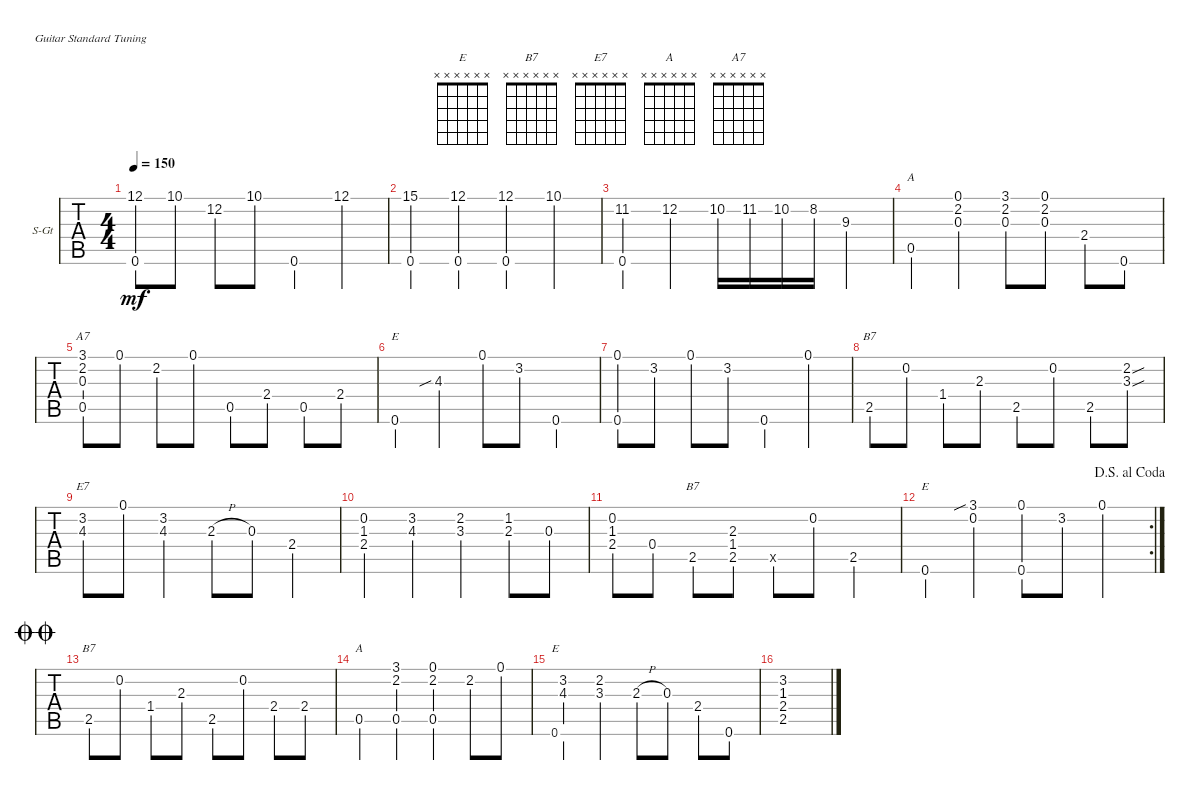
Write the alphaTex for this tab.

\defaultSystemsLayout 4
\bracketExtendMode groupsimilarinstruments
\firstSystemTrackNameOrientation horizontal
\otherSystemsTrackNameOrientation horizontal
\track ("Steel Guitar" "S-Gt") {instrument acousticguitarsteel}
\staff {tabs}
\tuning (E4 B3 G3 D3 A2 E2)
\chord ("E" x x x x x x)
\chord ("B7" x x x x x x)
\chord ("E7" x x x x x x)
\chord ("A" x x x x x x)
\chord ("A7" x x x x x x)
\ts (4 4)
\tempo 150
\clef g2
\ks e
(12.1 0.6).8{dy mf} 10.1.8 12.2.8 10.1.8 0.6.4 12.1.4 |
(15.1 0.6).4 (0.6 12.1).4 (12.1 0.6).4 10.1.4 |
(11.2 0.6).4 12.2.4 10.2.16 11.2.16 10.2.16 8.2.16 9.3.4 |
0.5.4{ch "A"} (0.3 2.2 0.1).4 (3.1 2.2 0.3).8 (0.3 2.2 0.1).8 2.4.8 0.6.8 |
(0.5 0.3 2.2 3.1).8{ch "A7"} 0.1.8 2.2.8 0.1.8 0.5.8 2.4.8 0.5.8 2.4.8 |
0.6.4{ch "E"} 4.3{sib}.4 0.1.8 3.2.8 0.6.4 |
(0.6 0.1).8 3.2.8 0.1.8 3.2.8 0.6.4 0.1.4 |
2.5.8{ch "B7"} 0.2.8 1.4.8 2.3.8 2.5.8 0.2.8 2.5.8 (3.3{sou} 2.2{sou}).8 |
(4.3 3.2).8{ch "E7"} 0.1.8 (3.2 4.3).4 2.3{h}.8 0.3.8 2.4.4 |
(2.4 1.3 0.2).4 (3.2 4.3).4 (3.3 2.2).4 (1.2 2.3).8 0.3.8 |
(2.4 1.3 0.2).8 0.4.8 2.5.8{ch "B7"} (2.5 1.4 2.3).8 0.5{x}.8 0.2.8 2.5.4 |
\rc 2
\jump dalsegnoalcoda
0.6.4{ch "E"} (0.2 3.1{sib}).4 (0.1 0.6).8 3.2.8 0.1.4 |
\jump doublecoda
2.5.8{ch "B7"} 0.2.8 1.4.8 2.3.8 2.5.8 0.2.8 2.4.8 2.4.8 |
0.5.4{ch "A"} (0.5 2.2 3.1).4 (0.1 2.2 0.5).4 2.2.8 0.1.8 |
0.6.8{ch "E" gr} (4.3 3.2).4 (2.2 3.3).4 2.3{h}.8 0.3.8 2.4.8 0.6.8 |
(2.5 2.4 1.3 3.2).1
